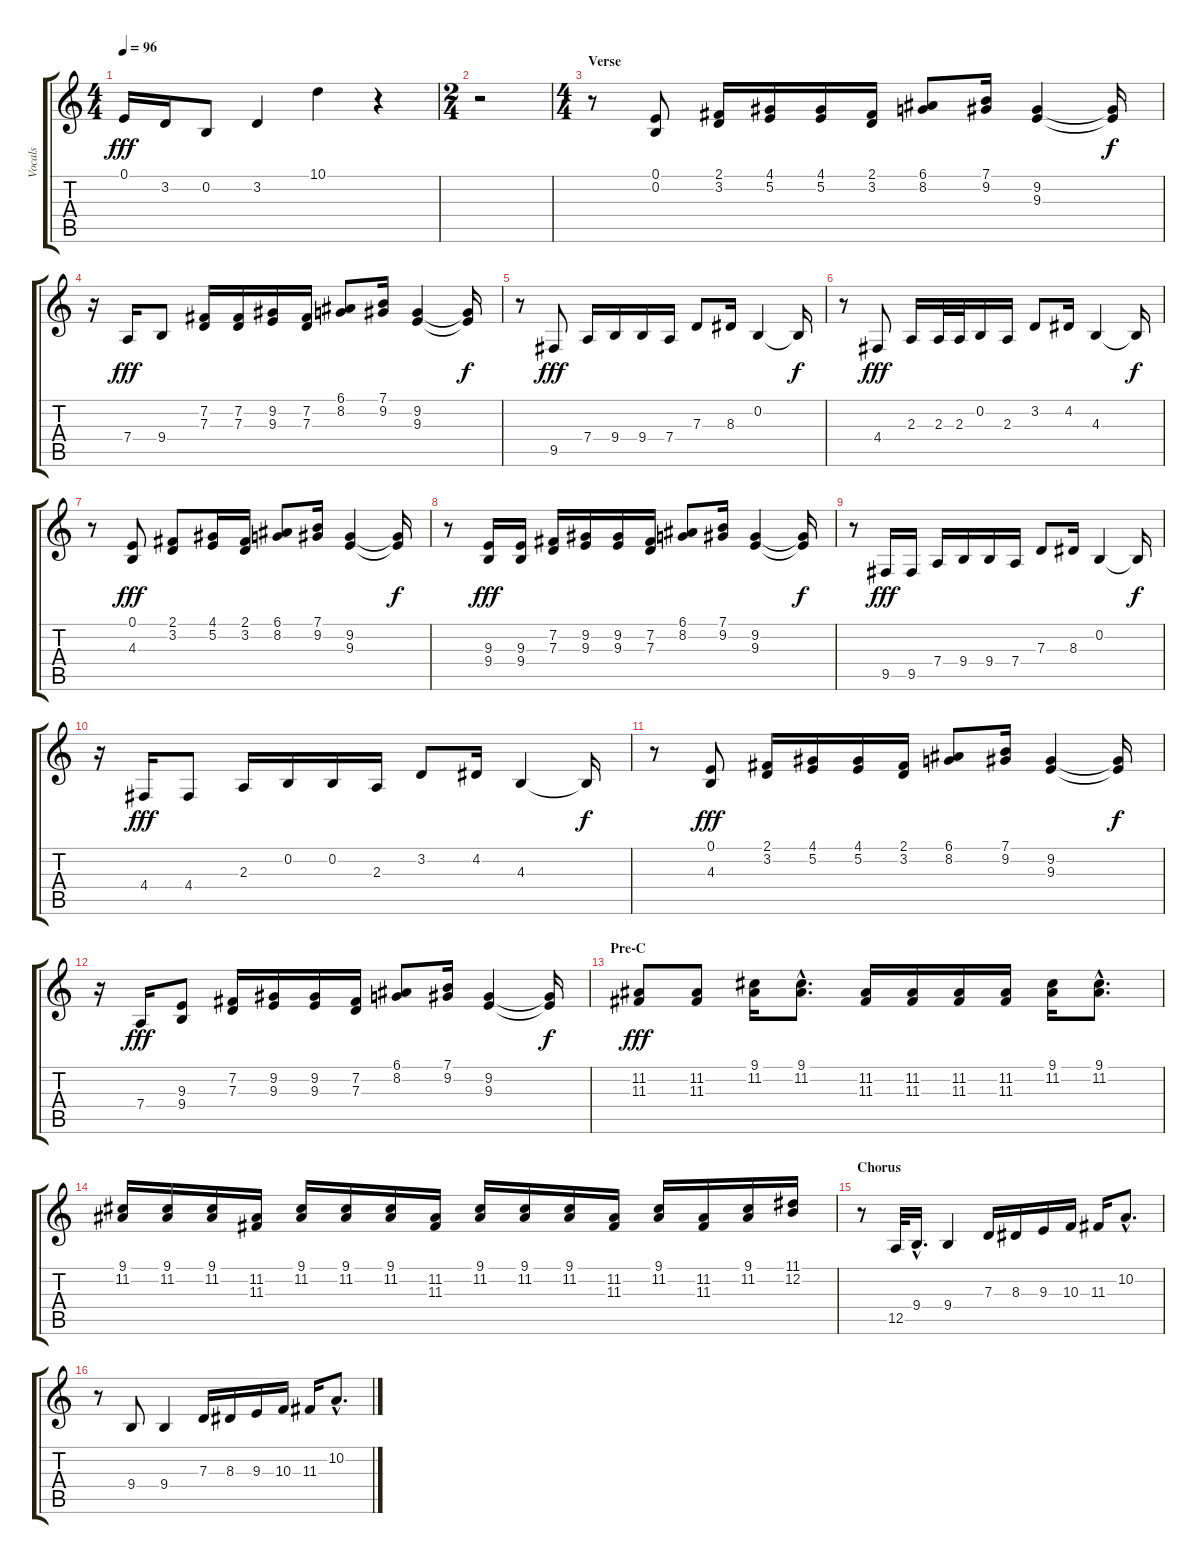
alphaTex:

\track ("Vocals" "Vocals") {instrument tenorsax}
\staff {score tabs}
\tuning (E4 B3 G3 D3 A2 E2) {hide}
\ts (4 4)
\tempo 96
\clef g2
\ks c
0.1.16{dy fff} 3.2.16 0.2.8 3.2.4 10.1.4 r.4 |
\ts (2 4)
r.2 |
\ts (4 4)
\section ("" "Verse")
r.8 (0.1 0.2).8 (2.1 3.2).16 (4.1 5.2).16 (4.1 5.2).16 (2.1 3.2).16 (6.1 8.2).8 (7.1 9.2).16 (9.2 9.3).4 (9.2{t} 9.3{t}).16{dy f} |
r.16 7.4.16{dy fff} 9.4.8 (7.2 7.3).16 (7.2 7.3).16 (9.2 9.3).16 (7.2 7.3).16 (6.1 8.2).8 (7.1 9.2).16 (9.2 9.3).4 (9.2{t} 9.3{t}).16{dy f} |
r.8 9.5.8{dy fff} 7.4.16 9.4.16 9.4.16 7.4.16 7.3.8 8.3.16 0.2.4 0.2{t}.16{dy f} |
r.8 4.4.8{dy fff} 2.3.16 2.3.32 2.3.32 0.2.16 2.3.16 3.2.8 4.2.16 4.3.4 4.3{t}.16{dy f} |
r.8 (0.1 4.3).8{dy fff} (2.1 3.2).8 (4.1 5.2).16 (2.1 3.2).16 (6.1 8.2).8 (7.1 9.2).16 (9.2 9.3).4 (9.2{t} 9.3{t}).16{dy f} |
r.8 (9.3 9.4).16{dy fff} (9.3 9.4).16 (7.2 7.3).16 (9.2 9.3).16 (9.2 9.3).16 (7.2 7.3).16 (6.1 8.2).8 (7.1 9.2).16 (9.2 9.3).4 (9.2{t} 9.3{t}).16{dy f} |
r.8 9.5.16{dy fff} 9.5.16 7.4.16 9.4.16 9.4.16 7.4.16 7.3.8 8.3.16 0.2.4 0.2{t}.16{dy f} |
r.16 4.4.16{dy fff} 4.4.8 2.3.16 0.2.16 0.2.16 2.3.16 3.2.8 4.2.16 4.3.4 4.3{t}.16{dy f} |
r.8 (0.1 4.3).8{dy fff} (2.1 3.2).16 (4.1 5.2).16 (4.1 5.2).16 (2.1 3.2).16 (6.1 8.2).8 (7.1 9.2).16 (9.2 9.3).4 (9.2{t} 9.3{t}).16{dy f} |
r.16 7.4.16{dy fff} (9.3 9.4).8 (7.2 7.3).16 (9.2 9.3).16 (9.2 9.3).16 (7.2 7.3).16 (6.1 8.2).8 (7.1 9.2).16 (9.2 9.3).4 (9.2{t} 9.3{t}).16{dy f} |
\section ("" "Pre-C")
(11.2 11.3).8{dy fff} (11.2 11.3).8 (9.1 11.2).16 (9.1{hac} 11.2{hac}).8{d} (11.2 11.3).16 (11.2 11.3).16 (11.2 11.3).16 (11.2 11.3).16 (9.1 11.2).16 (9.1{hac} 11.2{hac}).8{d} |
(9.1 11.2).16 (9.1 11.2).16 (9.1 11.2).16 (11.2 11.3).16 (9.1 11.2).16 (9.1 11.2).16 (9.1 11.2).16 (11.2 11.3).16 (9.1 11.2).16 (9.1 11.2).16 (9.1 11.2).16 (11.2 11.3).16 (9.1 11.2).16 (11.2 11.3).16 (9.1 11.2).16 (11.1 12.2).16 |
\section ("" "Chorus")
r.8 12.5.32 9.4{hac}.16{d} 9.4.4 7.3.16 8.3.16 9.3.16 10.3.16 11.3.16 10.2{hac}.8{d} |
r.8 9.4.8 9.4.4 7.3.16 8.3.16 9.3.16 10.3.16 11.3.16 10.2{hac}.8{d}
